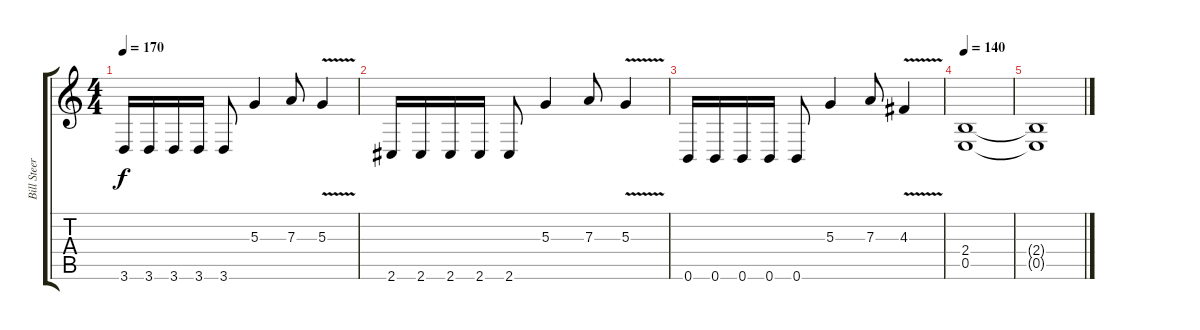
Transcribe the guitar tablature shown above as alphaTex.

\track ("Bill Steer" "Bill Steer") {instrument distortionguitar}
\staff {score tabs}
\tuning (B3 Gb3 D3 A2 E2 B1) {hide}
\ts (4 4)
\tempo 170
\clef g2
\ks c
3.6.16{dy f} 3.6.16 3.6.16 3.6.16 3.6.8 5.3.4 7.3.8 5.3{v}.4 |
2.6.16 2.6.16 2.6.16 2.6.16 2.6.8 5.3.4 7.3.8 5.3{v}.4 |
0.6.16 0.6.16 0.6.16 0.6.16 0.6.8 5.3.4 7.3.8 4.3{v}.4 |
\tempo 140
(2.4 0.5).1 |
(2.4{t} 0.5{t}).1
